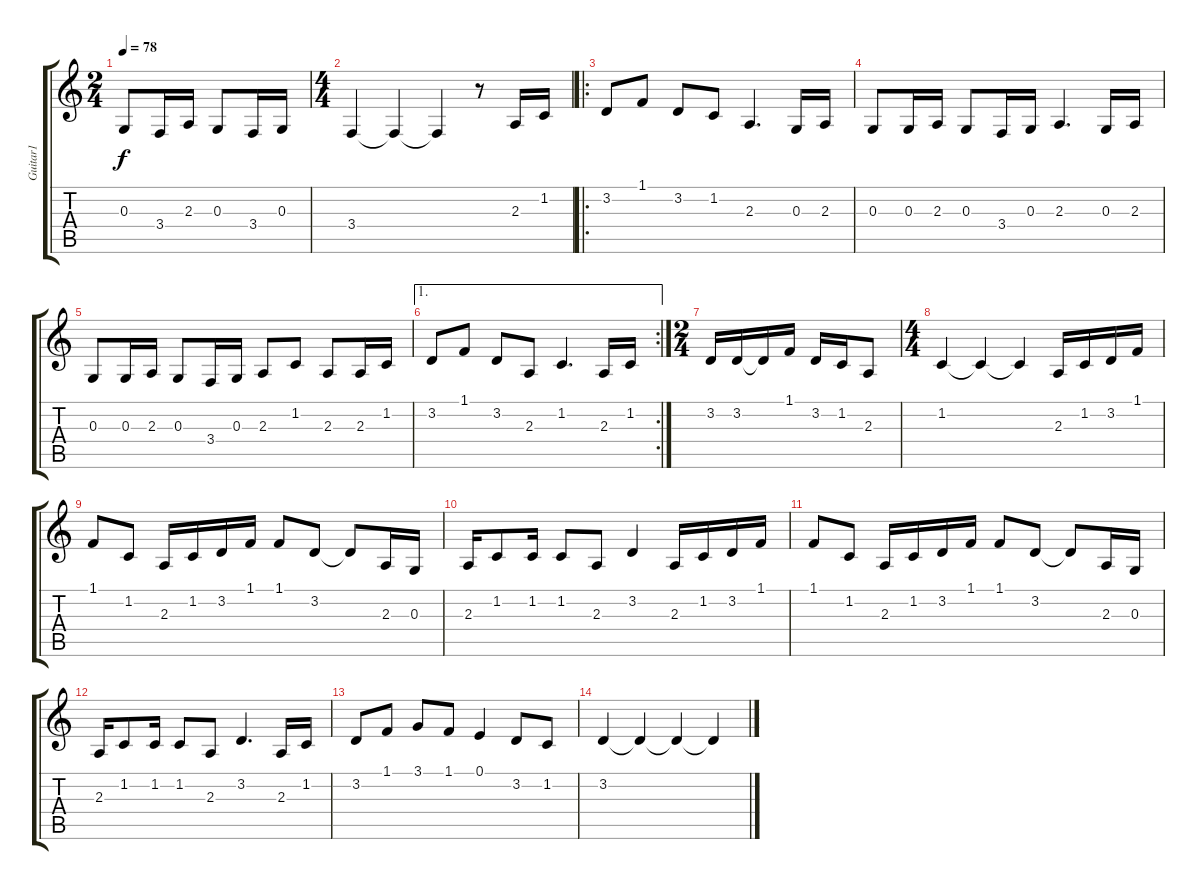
\track ("Guitar1" "Guitar1") {instrument sitar}
\staff {score tabs}
\tuning (E4 B3 G3 D3 A2 E2) {hide}
\ts (2 4)
\tempo 78
\clef g2
\ks c
0.3.8{dy f} 3.4.16 2.3.16 0.3.8 3.4.16 0.3.16 |
\ts (4 4)
3.4.4 3.4{t}.4 3.4{t}.4 r.8 2.3.16 1.2.16 |
\ro
3.2.8 1.1.8 3.2.8 1.2.8 2.3.4{d} 0.3.16 2.3.16 |
0.3.8 0.3.16 2.3.16 0.3.8 3.4.16 0.3.16 2.3.4{d} 0.3.16 2.3.16 |
0.3.8 0.3.16 2.3.16 0.3.8 3.4.16 0.3.16 2.3.8 1.2.8 2.3.8 2.3.16 1.2.16 |
\ae 1
\rc 2
3.2.8 1.1.8 3.2.8 2.3.8 1.2.4{d} 2.3.16 1.2.16 |
\ts (2 4)
3.2.16 3.2.16 3.2{t}.16 1.1.16 3.2.16 1.2.16 2.3.8 |
\ts (4 4)
1.2.4 1.2{t}.4 1.2{t}.4 2.3.16 1.2.16 3.2.16 1.1.16 |
1.1.8 1.2.8 2.3.16 1.2.16 3.2.16 1.1.16 1.1.8 3.2.8 3.2{t}.8 2.3.16 0.3.16 |
2.3.16 1.2.8 1.2.16 1.2.8 2.3.8 3.2.4 2.3.16 1.2.16 3.2.16 1.1.16 |
1.1.8 1.2.8 2.3.16 1.2.16 3.2.16 1.1.16 1.1.8 3.2.8 3.2{t}.8 2.3.16 0.3.16 |
2.3.16 1.2.8 1.2.16 1.2.8 2.3.8 3.2.4{d} 2.3.16 1.2.16 |
3.2.8 1.1.8 3.1.8 1.1.8 0.1.4 3.2.8 1.2.8 |
3.2.4 3.2{t}.4 3.2{t}.4 3.2{t}.4
